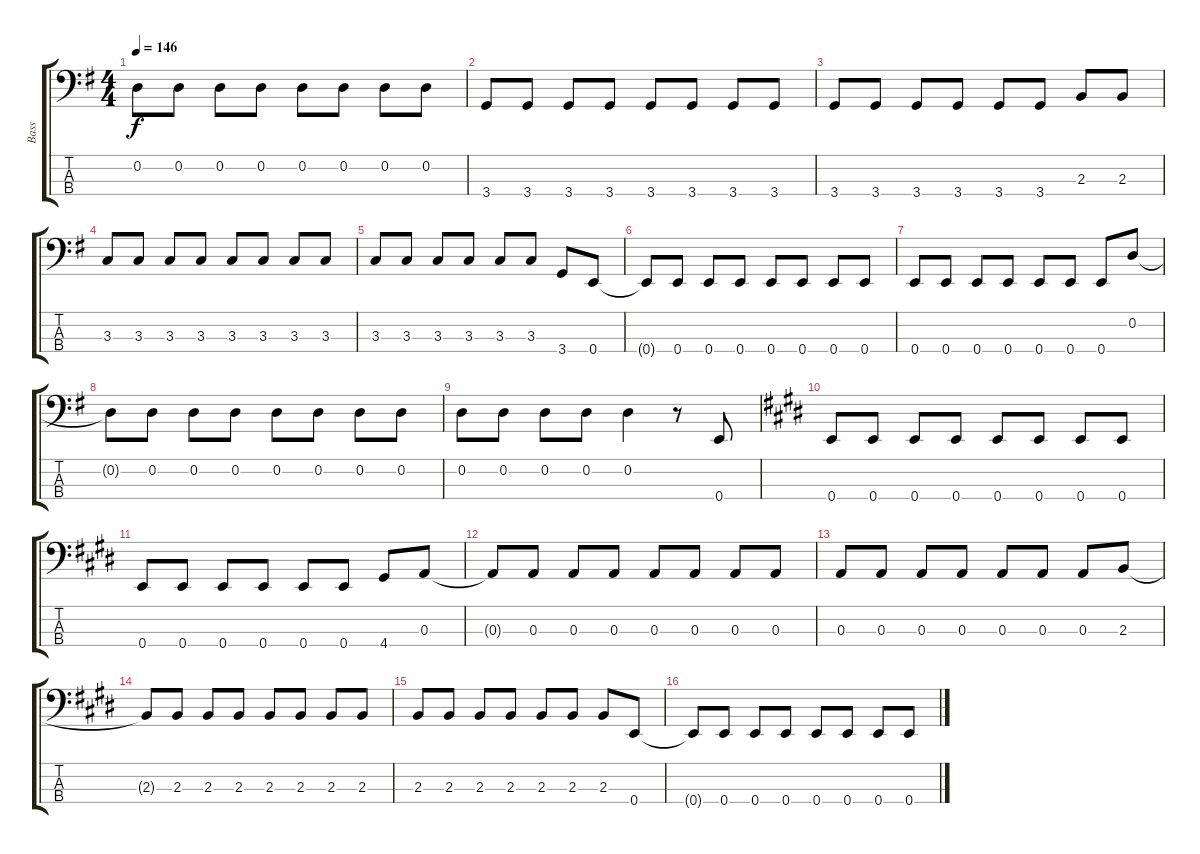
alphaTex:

\track ("Bass" "Bass") {instrument electricbassfinger}
\staff {score tabs}
\tuning (G2 D2 A1 E1) {hide}
\ts (4 4)
\tempo 146
\clef f4
\ks g
0.2.8{dy f} 0.2.8 0.2.8 0.2.8 0.2.8 0.2.8 0.2.8 0.2.8 |
3.4.8 3.4.8 3.4.8 3.4.8 3.4.8 3.4.8 3.4.8 3.4.8 |
3.4.8 3.4.8 3.4.8 3.4.8 3.4.8 3.4.8 2.3.8 2.3.8 |
3.3.8 3.3.8 3.3.8 3.3.8 3.3.8 3.3.8 3.3.8 3.3.8 |
3.3.8 3.3.8 3.3.8 3.3.8 3.3.8 3.3.8 3.4.8 0.4.8 |
0.4{t}.8 0.4.8 0.4.8 0.4.8 0.4.8 0.4.8 0.4.8 0.4.8 |
0.4.8 0.4.8 0.4.8 0.4.8 0.4.8 0.4.8 0.4.8 0.2.8 |
0.2{t}.8 0.2.8 0.2.8 0.2.8 0.2.8 0.2.8 0.2.8 0.2.8 |
0.2.8 0.2.8 0.2.8 0.2.8 0.2.4 r.8 0.4.8 |
\ks e
0.4.8 0.4.8 0.4.8 0.4.8 0.4.8 0.4.8 0.4.8 0.4.8 |
0.4.8 0.4.8 0.4.8 0.4.8 0.4.8 0.4.8 4.4.8 0.3.8 |
0.3{t}.8 0.3.8 0.3.8 0.3.8 0.3.8 0.3.8 0.3.8 0.3.8 |
0.3.8 0.3.8 0.3.8 0.3.8 0.3.8 0.3.8 0.3.8 2.3.8 |
2.3{t}.8 2.3.8 2.3.8 2.3.8 2.3.8 2.3.8 2.3.8 2.3.8 |
2.3.8 2.3.8 2.3.8 2.3.8 2.3.8 2.3.8 2.3.8 0.4.8 |
0.4{t}.8 0.4.8 0.4.8 0.4.8 0.4.8 0.4.8 0.4.8 0.4.8
